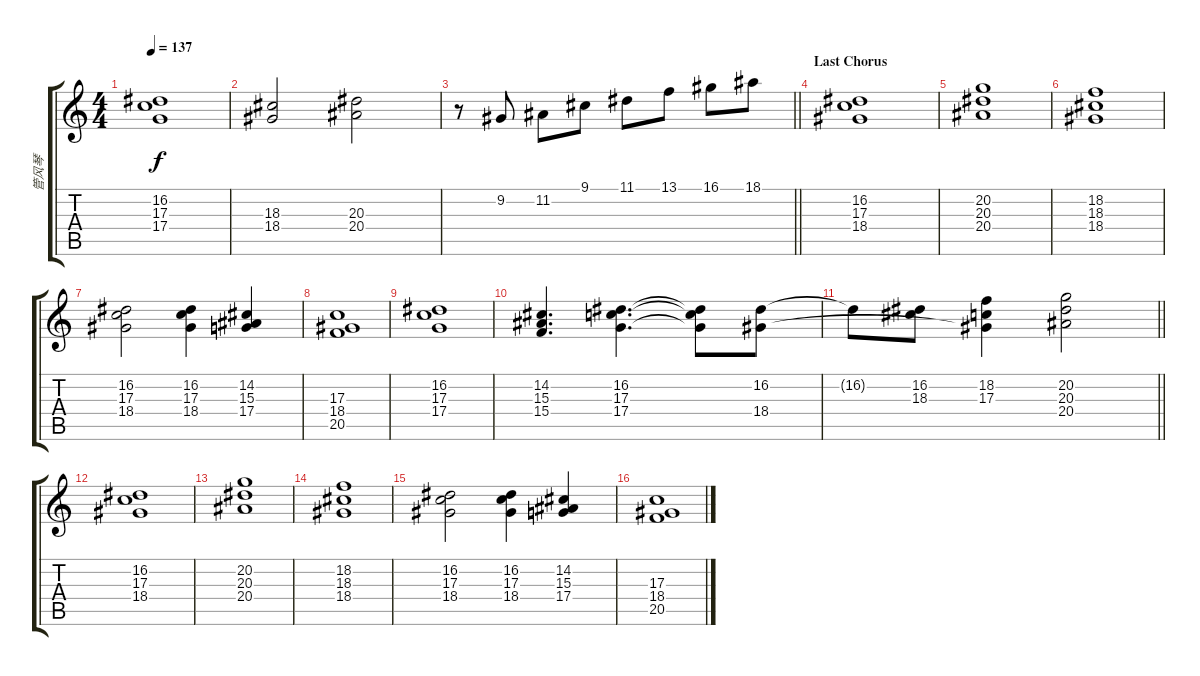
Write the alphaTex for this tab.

\track ("管风琴" "管风琴") {instrument drawbarorgan}
\staff {score tabs}
\tuning (E4 B3 G3 D3 A2 E2) {hide}
\ts (4 4)
\tempo 137
\clef g2
\ks c
(16.2 17.3 17.4).1{dy f} |
(18.3 18.4).2 (20.3 20.4).2 |
\barLineRight lightlight
r.8 9.2.8 11.2.8 9.1.8 11.1.8 13.1.8 16.1.8 18.1.8 |
\section ("" "Last Chorus")
(16.2 17.3 18.4).1 |
(20.2 20.3 20.4).1 |
(18.2 18.3 18.4).1 |
(16.2 17.3 18.4).2 (16.2 17.3 18.4).4 (14.2 15.3 17.4).4 |
(17.3 18.4 20.5).1 |
(16.2 17.3 17.4).1 |
(14.2 15.3 15.4).4{d} (16.2 17.3 17.4).4{d} (16.2{t} 17.3{t} 17.4{t}).8 (16.2 18.4).8 |
\barLineRight lightlight
16.2{t}.8 (16.2 18.3).8 (18.2 17.3 18.4{t}).4 (20.2 20.3 20.4).2 |
(16.2 17.3 18.4).1 |
(20.2 20.3 20.4).1 |
(18.2 18.3 18.4).1 |
(16.2 17.3 18.4).2 (16.2 17.3 18.4).4 (14.2 15.3 17.4).4 |
(17.3 18.4 20.5).1
